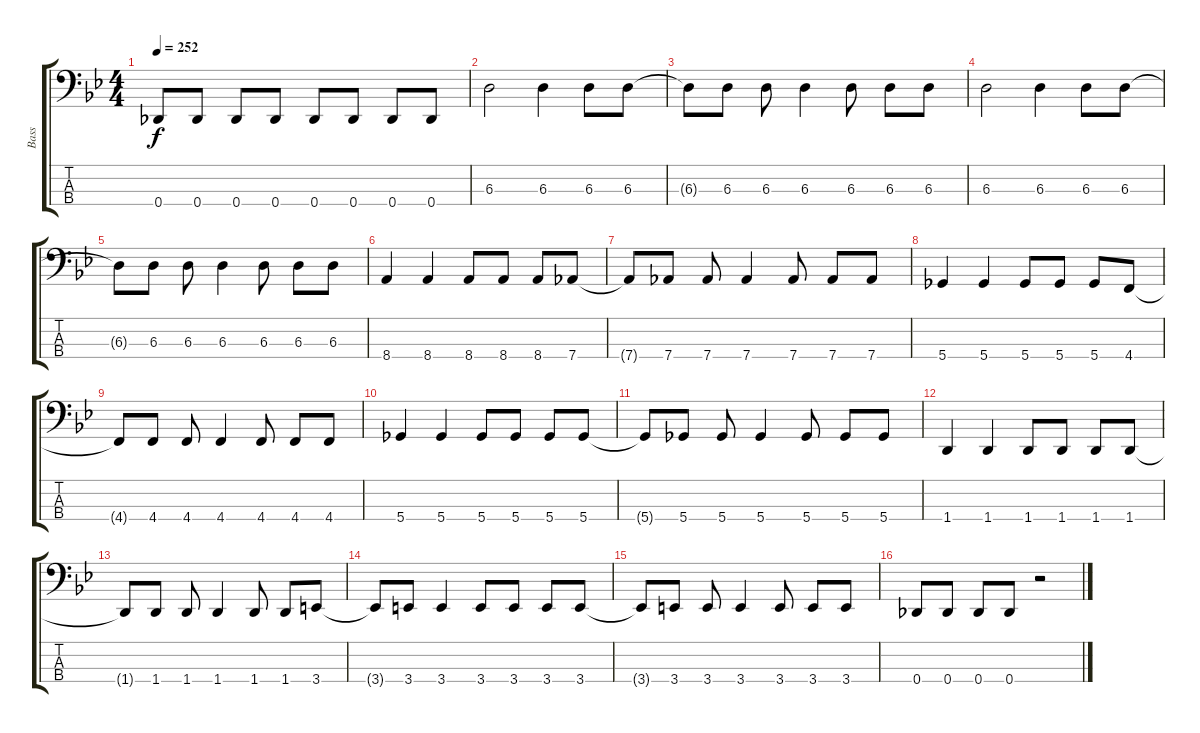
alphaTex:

\track ("Bass" "Bass") {instrument electricbassfinger}
\staff {score tabs}
\tuning (Gb2 Db2 Ab1 Db1) {hide}
\ts (4 4)
\tempo 252
\clef f4
\ks bb
0.4.8{dy f} 0.4.8 0.4.8 0.4.8 0.4.8 0.4.8 0.4.8 0.4.8 |
6.3.2 6.3.4 6.3.8 6.3.8 |
6.3{t}.8 6.3.8 6.3.8 6.3.4 6.3.8 6.3.8 6.3.8 |
6.3.2 6.3.4 6.3.8 6.3.8 |
6.3{t}.8 6.3.8 6.3.8 6.3.4 6.3.8 6.3.8 6.3.8 |
8.4.4 8.4.4 8.4.8 8.4.8 8.4.8 7.4.8 |
7.4{t}.8 7.4.8 7.4.8 7.4.4 7.4.8 7.4.8 7.4.8 |
5.4.4 5.4.4 5.4.8 5.4.8 5.4.8 4.4.8 |
4.4{t}.8 4.4.8 4.4.8 4.4.4 4.4.8 4.4.8 4.4.8 |
5.4.4 5.4.4 5.4.8 5.4.8 5.4.8 5.4.8 |
5.4{t}.8 5.4.8 5.4.8 5.4.4 5.4.8 5.4.8 5.4.8 |
1.4.4 1.4.4 1.4.8 1.4.8 1.4.8 1.4.8 |
1.4{t}.8 1.4.8 1.4.8 1.4.4 1.4.8 1.4.8 3.4.8 |
3.4{t}.8 3.4.8 3.4.4 3.4.8 3.4.8 3.4.8 3.4.8 |
3.4{t}.8 3.4.8 3.4.8 3.4.4 3.4.8 3.4.8 3.4.8 |
0.4.8 0.4.8 0.4.8 0.4.8 r.2
